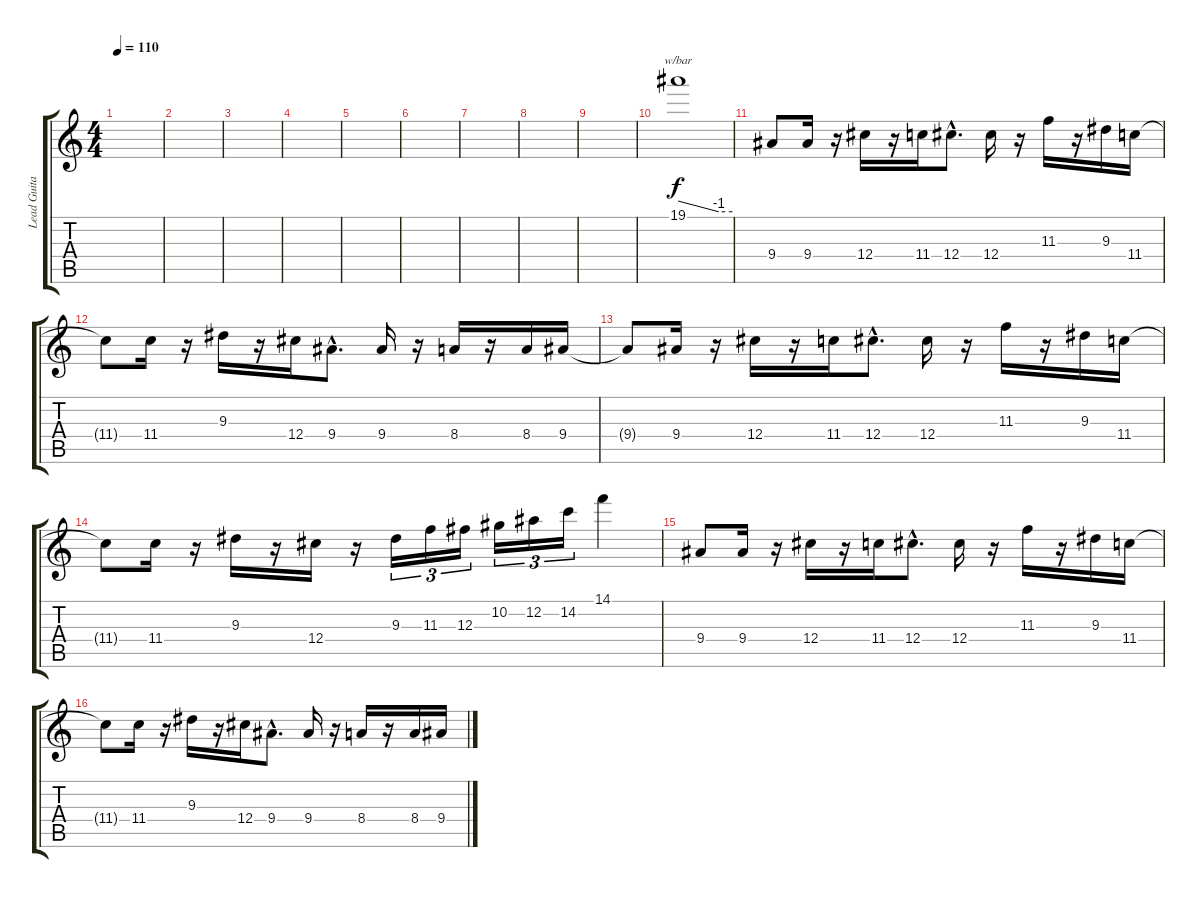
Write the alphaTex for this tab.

\track ("Lead Guitar" "Lead Guita") {instrument distortionguitar}
\staff {score tabs}
\tuning (Eb4 Bb3 Gb3 Db3 Ab2 Eb2) {hide}
\ts (4 4)
\tempo 110
\clef g2
\ks c
|
|
|
|
|
|
|
|
|
19.1.1{tbe (custom default 0 0 45 -4 60 -4)} |
9.4.8 9.4.16 r.16 12.4.16 r.16 11.4.16 12.4{hac}.8{d} 12.4.16 r.16 11.3.16 r.16 9.3.16 11.4.16 |
11.4{t}.8 11.4.16 r.16 9.3.16 r.16 12.4.16 9.4{hac}.8{d} 9.4.16 r.16 8.4.16 r.16 8.4.16 9.4.16 |
9.4{t}.8 9.4.16 r.16 12.4.16 r.16 11.4.16 12.4{hac}.8{d} 12.4.16 r.16 11.3.16 r.16 9.3.16 11.4.16 |
11.4{t}.8 11.4.16 r.16 9.3.16 r.16 12.4.16 r.16 9.3.16{tu (3 2)} 11.3.16{tu (3 2)} 12.3.16{tu (3 2)} 10.2.16{tu (3 2)} 12.2.16{tu (3 2)} 14.2.16{tu (3 2)} 14.1.4 |
9.4.8 9.4.16 r.16 12.4.16 r.16 11.4.16 12.4{hac}.8{d} 12.4.16 r.16 11.3.16 r.16 9.3.16 11.4.16 |
11.4{t}.8 11.4.16 r.16 9.3.16 r.16 12.4.16 9.4{hac}.8{d} 9.4.16 r.16 8.4.16 r.16 8.4.16 9.4.16
